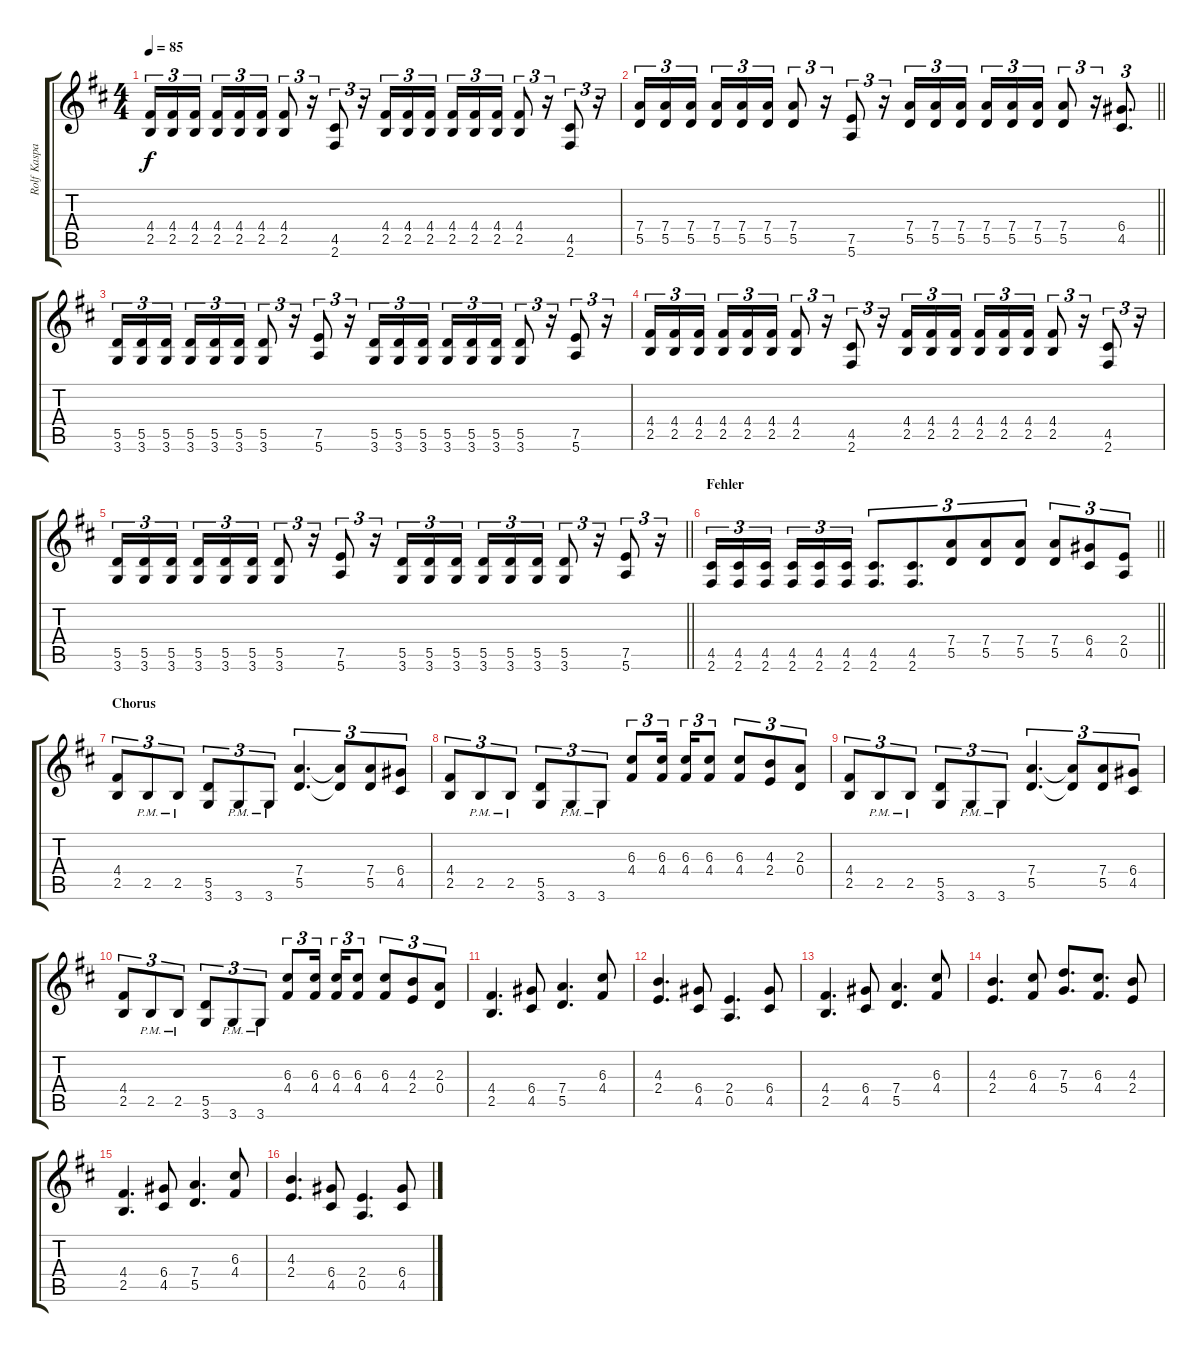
\track ("Rolf Kasparek" "Rolf Kaspa") {instrument distortionguitar}
\staff {score tabs}
\tuning (E4 B3 G3 D3 A2 E2) {hide}
\ts (4 4)
\tempo 85
\clef g2
\ks bminor
(4.4 2.5).16{tu (3 2) dy f} (4.4 2.5).16{tu (3 2)} (4.4 2.5).16{tu (3 2) beam splitsecondary} (4.4 2.5).16{tu (3 2)} (4.4 2.5).16{tu (3 2)} (4.4 2.5).16{tu (3 2)} (4.4 2.5).8{tu (3 2)} r.16{tu (3 2)} (4.5 2.6).8{tu (3 2)} r.16{tu (3 2)} (4.4 2.5).16{tu (3 2)} (4.4 2.5).16{tu (3 2)} (4.4 2.5).16{tu (3 2) beam splitsecondary} (4.4 2.5).16{tu (3 2)} (4.4 2.5).16{tu (3 2)} (4.4 2.5).16{tu (3 2)} (4.4 2.5).8{tu (3 2)} r.16{tu (3 2)} (4.5 2.6).8{tu (3 2)} r.16{tu (3 2)} |
\barLineRight lightlight
(7.4 5.5).16{tu (3 2)} (7.4 5.5).16{tu (3 2)} (7.4 5.5).16{tu (3 2) beam splitsecondary} (7.4 5.5).16{tu (3 2)} (7.4 5.5).16{tu (3 2)} (7.4 5.5).16{tu (3 2)} (7.4 5.5).8{tu (3 2)} r.16{tu (3 2)} (7.5 5.6).8{tu (3 2)} r.16{tu (3 2)} (7.4 5.5).16{tu (3 2)} (7.4 5.5).16{tu (3 2)} (7.4 5.5).16{tu (3 2) beam splitsecondary} (7.4 5.5).16{tu (3 2)} (7.4 5.5).16{tu (3 2)} (7.4 5.5).16{tu (3 2)} (7.4 5.5).8{tu (3 2)} r.16{tu (3 2)} (6.4 4.5).8{d tu (3 2)} |
(5.5 3.6).16{tu (3 2)} (5.5 3.6).16{tu (3 2)} (5.5 3.6).16{tu (3 2) beam splitsecondary} (5.5 3.6).16{tu (3 2)} (5.5 3.6).16{tu (3 2)} (5.5 3.6).16{tu (3 2)} (5.5 3.6).8{tu (3 2)} r.16{tu (3 2)} (7.5 5.6).8{tu (3 2)} r.16{tu (3 2)} (5.5 3.6).16{tu (3 2)} (5.5 3.6).16{tu (3 2)} (5.5 3.6).16{tu (3 2) beam splitsecondary} (5.5 3.6).16{tu (3 2)} (5.5 3.6).16{tu (3 2)} (5.5 3.6).16{tu (3 2)} (5.5 3.6).8{tu (3 2)} r.16{tu (3 2)} (7.5 5.6).8{tu (3 2)} r.16{tu (3 2)} |
(4.4 2.5).16{tu (3 2)} (4.4 2.5).16{tu (3 2)} (4.4 2.5).16{tu (3 2) beam splitsecondary} (4.4 2.5).16{tu (3 2)} (4.4 2.5).16{tu (3 2)} (4.4 2.5).16{tu (3 2)} (4.4 2.5).8{tu (3 2)} r.16{tu (3 2)} (4.5 2.6).8{tu (3 2)} r.16{tu (3 2)} (4.4 2.5).16{tu (3 2)} (4.4 2.5).16{tu (3 2)} (4.4 2.5).16{tu (3 2) beam splitsecondary} (4.4 2.5).16{tu (3 2)} (4.4 2.5).16{tu (3 2)} (4.4 2.5).16{tu (3 2)} (4.4 2.5).8{tu (3 2)} r.16{tu (3 2)} (4.5 2.6).8{tu (3 2)} r.16{tu (3 2)} |
\barLineRight lightlight
(5.5 3.6).16{tu (3 2)} (5.5 3.6).16{tu (3 2)} (5.5 3.6).16{tu (3 2) beam splitsecondary} (5.5 3.6).16{tu (3 2)} (5.5 3.6).16{tu (3 2)} (5.5 3.6).16{tu (3 2)} (5.5 3.6).8{tu (3 2)} r.16{tu (3 2)} (7.5 5.6).8{tu (3 2)} r.16{tu (3 2)} (5.5 3.6).16{tu (3 2)} (5.5 3.6).16{tu (3 2)} (5.5 3.6).16{tu (3 2) beam splitsecondary} (5.5 3.6).16{tu (3 2)} (5.5 3.6).16{tu (3 2)} (5.5 3.6).16{tu (3 2)} (5.5 3.6).8{tu (3 2)} r.16{tu (3 2)} (7.5 5.6).8{tu (3 2)} r.16{tu (3 2)} |
\section ("" "Fehler")
\barLineRight lightlight
(4.5 2.6).16{tu (3 2)} (4.5 2.6).16{tu (3 2)} (4.5 2.6).16{tu (3 2) beam splitsecondary} (4.5 2.6).16{tu (3 2)} (4.5 2.6).16{tu (3 2)} (4.5 2.6).16{tu (3 2)} (4.5 2.6).8{d tu (3 2)} (4.5 2.6).8{d tu (3 2)} (7.4 5.5).8{tu (3 2)} (7.4 5.5).8{tu (3 2)} (7.4 5.5).8{tu (3 2)} (7.4 5.5).8{tu (3 2)} (6.4 4.5).8{tu (3 2)} (2.4 0.5).8{tu (3 2)} |
\section ("" "Chorus")
(4.4 2.5).8{tu (3 2)} 2.5{pm}.8{tu (3 2)} 2.5{pm}.8{tu (3 2)} (5.5 3.6).8{tu (3 2)} 3.6{pm}.8{tu (3 2)} 3.6{pm}.8{tu (3 2)} (7.4 5.5).4{d tu (3 2)} (7.4{t} 5.5{t}).8{tu (3 2)} (7.4 5.5).8{tu (3 2)} (6.4 4.5).8{tu (3 2)} |
(4.4 2.5).8{tu (3 2)} 2.5{pm}.8{tu (3 2)} 2.5{pm}.8{tu (3 2)} (5.5 3.6).8{tu (3 2)} 3.6{pm}.8{tu (3 2)} 3.6{pm}.8{tu (3 2)} (6.3 4.4).8{tu (3 2)} (6.3 4.4).16{tu (3 2) beam splitsecondary} (6.3 4.4).16{tu (3 2)} (6.3 4.4).8{tu (3 2)} (6.3 4.4).8{tu (3 2)} (4.3 2.4).8{tu (3 2)} (2.3 0.4).8{tu (3 2)} |
(4.4 2.5).8{tu (3 2)} 2.5{pm}.8{tu (3 2)} 2.5{pm}.8{tu (3 2)} (5.5 3.6).8{tu (3 2)} 3.6{pm}.8{tu (3 2)} 3.6{pm}.8{tu (3 2)} (7.4 5.5).4{d tu (3 2)} (7.4{t} 5.5{t}).8{tu (3 2)} (7.4 5.5).8{tu (3 2)} (6.4 4.5).8{tu (3 2)} |
(4.4 2.5).8{tu (3 2)} 2.5{pm}.8{tu (3 2)} 2.5{pm}.8{tu (3 2)} (5.5 3.6).8{tu (3 2)} 3.6{pm}.8{tu (3 2)} 3.6{pm}.8{tu (3 2)} (6.3 4.4).8{tu (3 2)} (6.3 4.4).16{tu (3 2) beam splitsecondary} (6.3 4.4).16{tu (3 2)} (6.3 4.4).8{tu (3 2)} (6.3 4.4).8{tu (3 2)} (4.3 2.4).8{tu (3 2)} (2.3 0.4).8{tu (3 2)} |
(4.4 2.5).4{d} (6.4 4.5).8 (7.4 5.5).4{d} (6.3 4.4).8 |
(4.3 2.4).4{d} (6.4 4.5).8 (2.4 0.5).4{d} (6.4 4.5).8 |
(4.4 2.5).4{d} (6.4 4.5).8 (7.4 5.5).4{d} (6.3 4.4).8 |
(4.3 2.4).4{d} (6.3 4.4).8 (7.3 5.4).8{d} (6.3 4.4).8{d} (4.3 2.4).8 |
(4.4 2.5).4{d} (6.4 4.5).8 (7.4 5.5).4{d} (6.3 4.4).8 |
(4.3 2.4).4{d} (6.4 4.5).8 (2.4 0.5).4{d} (6.4 4.5).8
